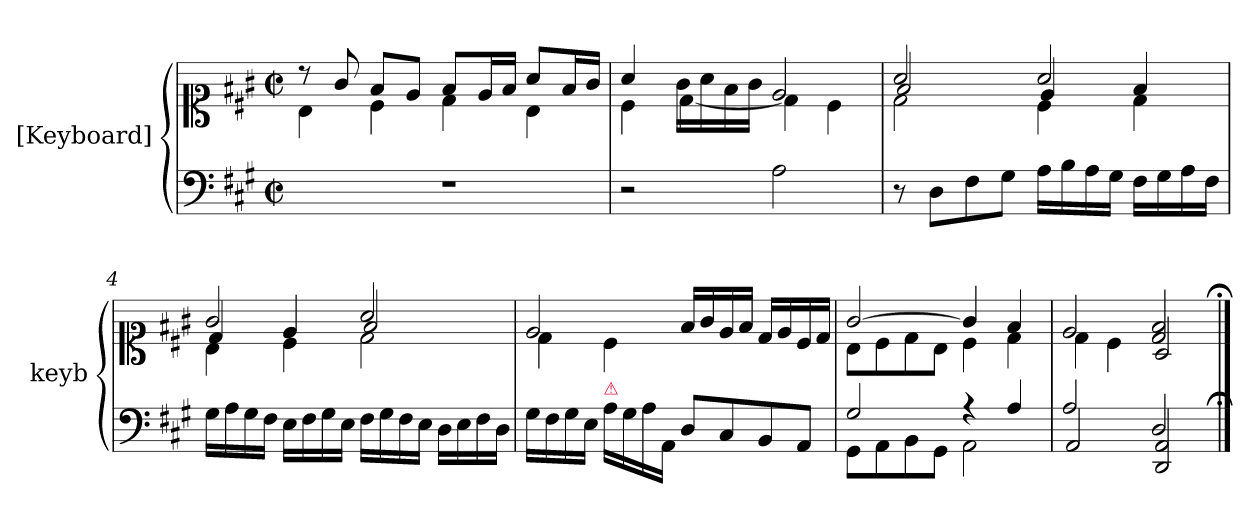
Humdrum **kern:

**kern	**kern
*part1	*part1
*staff2	*staff1
*I"[Keyboard]	*
*I'keyb	*
*clefF4	*clefC1
*k[f#c#g#]	*k[f#c#g#]
*M2/2	*M2/2
*met(c|)	*met(c|)
=1	=1
*	*^
1r	8r	4B\
.	8g#/	.
.	8f#/L	4c#\
.	8e/J	.
.	8f#/L	4d\
.	16e/L	.
.	16f#/JJ	.
.	8a/L	4B\
.	16f#/L	.
.	16g#/JJ	.
=2	=2	=2
2r	4a/	4c#\
.	16g#\LL	[4d\
.	16a\	.
.	16f#\	.
.	16g#\JJ	.
2A\	2e/	4d\]
.	.	4c#\
=3	=3	=3
*	*	*^
8r	2a/	2d\	2f#/
8D\L	.	.	.
8F#\	.	.	.
8G#\J	.	.	.
16A\LL	2a/	4c#\	4e/
16B\	.	.	.
16A\	.	.	.
16G#\JJ	.	.	.
16F#\LL	.	4d\	4f#/
16G#\	.	.	.
16A\	.	.	.
16F#\JJ	.	.	.
=4	=4	=4	=4
16G#\LL	2g#/	4B\	4d/
16A\	.	.	.
16G#\	.	.	.
16F#\JJ	.	.	.
16E\LL	.	4c#\	4e/
16F#\	.	.	.
16G#\	.	.	.
16E\JJ	.	.	.
16F#\LL	2a/	2d\	2f#/
16G#\	.	.	.
16F#\	.	.	.
16E\JJ	.	.	.
16D\LL	.	.	.
16E\	.	.	.
16F#\	.	.	.
16D\JJ	.	.	.
*	*	*v	*v
=5	=5	=5
16G#\LL	2e/	4d\
16F#\	.	.
16G#\	.	.
16E\JJ	.	.
!LO:TX:a:color=crimson:t=⚠	!	!
16A\LL	.	4c#\
16G#\	.	.
16A\	.	.
16AA/JJ	.	.
8D/L	16f#/LL	2ryy
.	16g#/	.
8C#/	16e/	.
.	16f#/JJ	.
8BB/	16d/LL	.
.	16e/	.
8AA/J	16c#/	.
.	16d/JJ	.
=6	=6	=6
*^	*	*
2G#/	8GG#\L	[2g#/	8B\L
.	8AA\	.	8c#\
.	8BB\	.	8d\
.	8GG#\J	.	8B\J
4r	2AA\	4g#/]	4c#\
4A/	.	4f#/	4d\
=7	=7	=7	=7
2A/	2AA/	2e/	4d\
.	.	.	4c#\
2D/	2DD/ 2AA/	2d/ 2f#/	2A/
!	!	!LO:TX:a:color=crimson:t=⚠	!
!LO:TX:a:color=crimson:t=⚠	!	!	!
*v	*v	*	*
*	*v	*v
==;	==;
*-	*-
